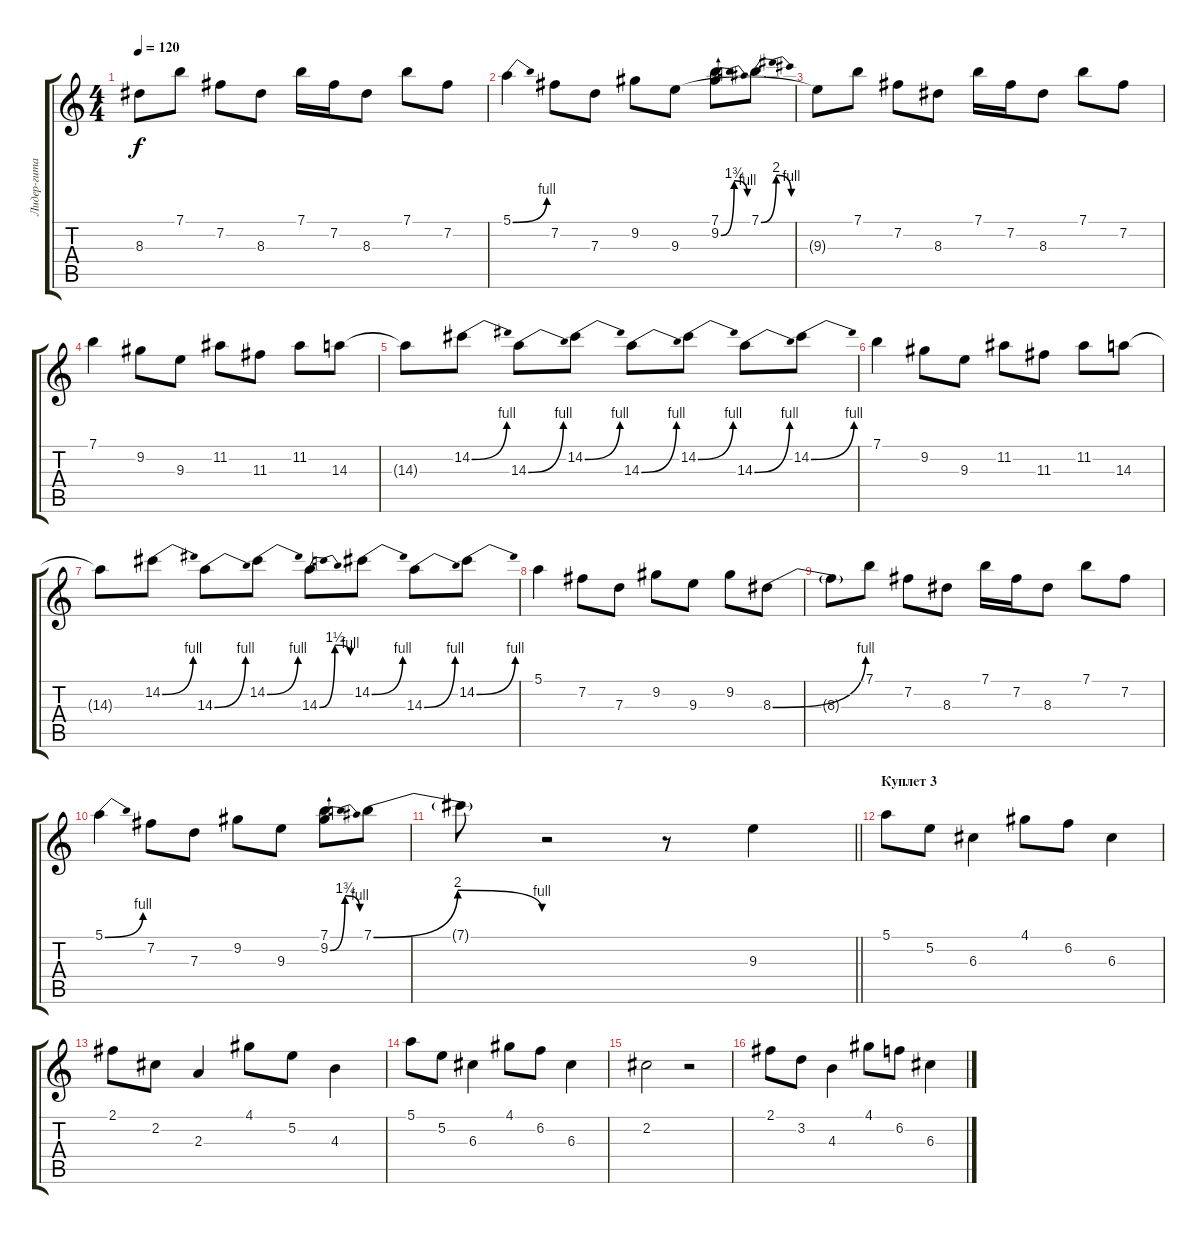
\track ("Лидер-гитара 2" "Лидер-гита") {instrument overdrivenguitar}
\staff {score tabs}
\tuning (E4 B3 G3 D3 A2 E2) {hide}
\ts (4 4)
\tempo 120
\clef g2
\ks c
8.3{t}.8{dy f} 7.1.8 7.2.8 8.3.8 7.1.16 7.2.16 8.3.8 7.1.8 7.2.8 |
5.1{be (bend 0 0 60 4)}.4 7.2.8 7.3.8 9.2.8 9.3.8 (7.1 9.2{be (bendrelease 0 0 39 7 39 7 60 4)}).8 7.1{be (bendrelease 0 0 42 8 42 8 60 4)}.8 |
9.3{t}.8 7.1.8 7.2.8 8.3.8 7.1.16 7.2.16 8.3.8 7.1.8 7.2.8 |
7.1.4 9.2.8 9.3.8 11.2.8 11.3.8 11.2.8 14.3.8 |
14.3{t}.8 14.2{be (bend 0 0 60 4)}.8 14.3{be (bend 0 0 60 4)}.8 14.2{be (bend 0 0 60 4)}.8 14.3{be (bend 0 0 60 4)}.8 14.2{be (bend 0 0 60 4)}.8 14.3{be (bend 0 0 60 4)}.8 14.2{be (bend 0 0 60 4)}.8 |
7.1.4 9.2.8 9.3.8 11.2.8 11.3.8 11.2.8 14.3.8 |
14.3{t}.8 14.2{be (bend 0 0 60 4)}.8 14.3{be (bend 0 0 60 4)}.8 14.2{be (bend 0 0 60 4)}.8 14.3{be (bendrelease 0 0 37 6 37 6 60 4)}.8 14.2{be (bend 0 0 60 4)}.8 14.3{be (bend 0 0 60 4)}.8 14.2{be (bend 0 0 60 4)}.8 |
5.1.4 7.2.8 7.3.8 9.2.8 9.3.8 9.2.8 8.3{be (bend 0 0 60 4)}.8 |
8.3{t}.8 7.1.8 7.2.8 8.3.8 7.1.16 7.2.16 8.3.8 7.1.8 7.2.8 |
5.1{be (bend 0 0 60 4)}.4 7.2.8 7.3.8 9.2.8 9.3.8 (7.1 9.2{be (bendrelease 0 0 39 7 39 7 60 4)}).8 7.1{be (bendrelease 0 0 42 8 42 8 60 4)}.8 |
\barLineRight lightlight
7.1{t}.8 r.2 r.8 9.3.4 |
\section ("" "Куплет 3")
5.1.8 5.2.8 6.3.4 4.1.8 6.2.8 6.3.4 |
2.1.8 2.2.8 2.3.4 4.1.8 5.2.8 4.3.4 |
5.1.8 5.2.8 6.3.4 4.1.8 6.2.8 6.3.4 |
2.2.2 r.2 |
2.1.8 3.2.8 4.3.4 4.1.8 6.2.8 6.3.4
